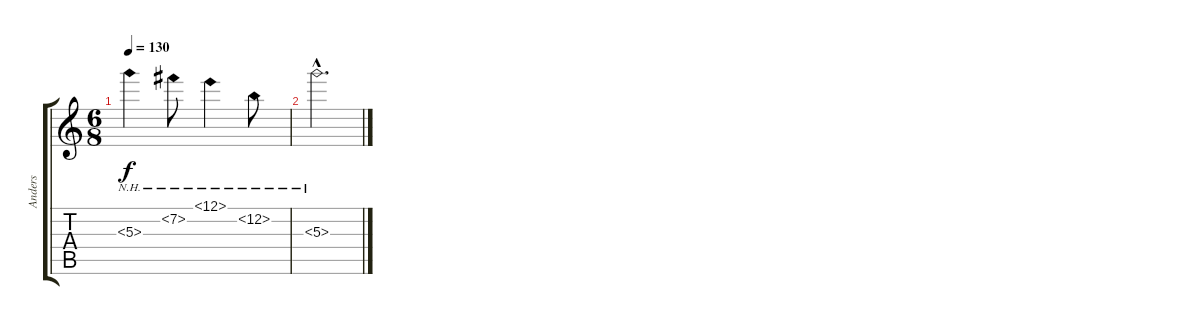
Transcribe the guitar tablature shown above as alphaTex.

\track ("Anders" "Anders") {instrument acousticguitarsteel}
\staff {score tabs}
\tuning (E4 B3 G3 D3 A2 E2) {hide}
\ts (6 8)
\tempo 130
\clef g2
\ks c
5.3{nh}.4{dy f} 7.2{nh}.8 12.1{nh}.4 12.2{nh}.8 |
5.3{nh hac}.2{d}
